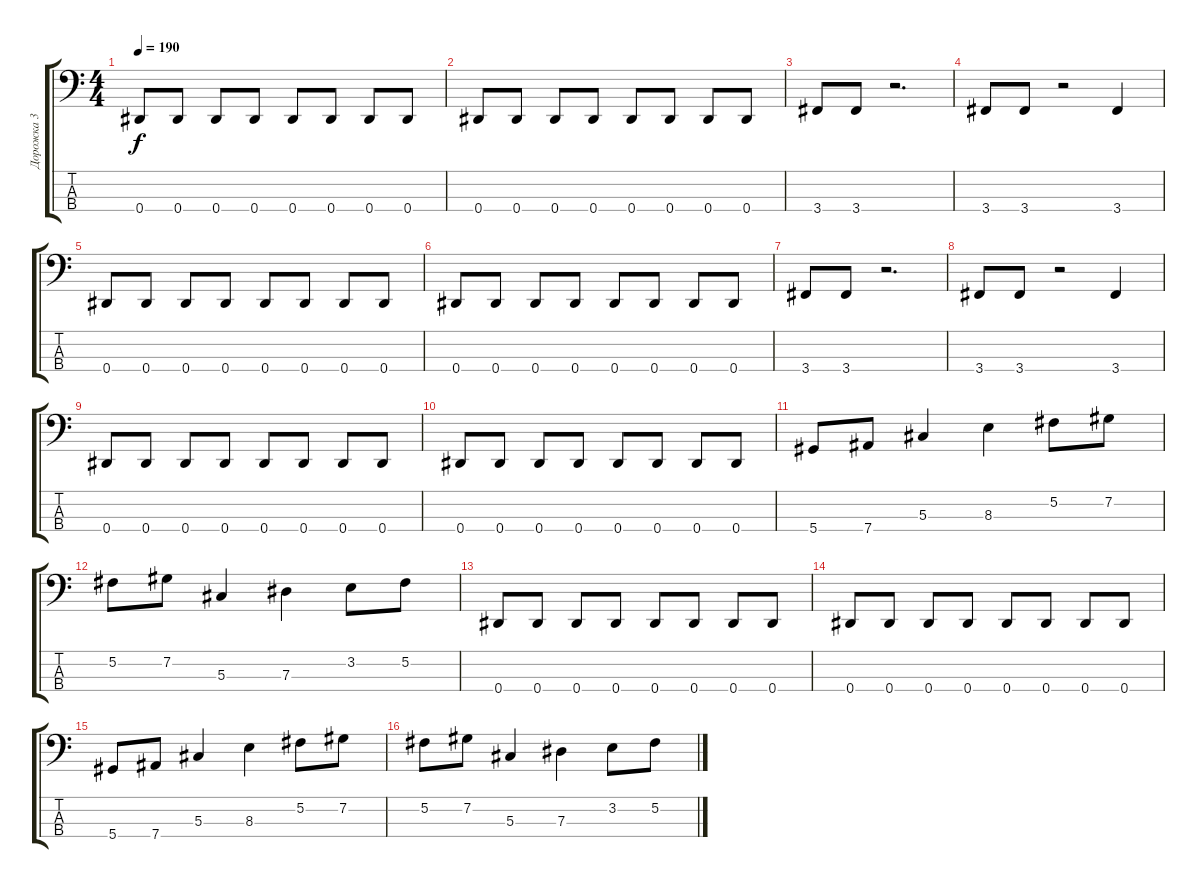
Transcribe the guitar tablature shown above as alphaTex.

\track ("Дорожка 3" "Дорожка 3") {instrument electricbasspick}
\staff {score tabs}
\tuning (Gb2 Db2 Ab1 Eb1) {hide}
\ts (4 4)
\tempo 190
\clef f4
\ks c
0.4.8{dy f} 0.4.8 0.4.8 0.4.8 0.4.8 0.4.8 0.4.8 0.4.8 |
0.4.8 0.4.8 0.4.8 0.4.8 0.4.8 0.4.8 0.4.8 0.4.8 |
3.4.8 3.4.8 r.2{d} |
3.4.8 3.4.8 r.2 3.4.4 |
0.4.8 0.4.8 0.4.8 0.4.8 0.4.8 0.4.8 0.4.8 0.4.8 |
0.4.8 0.4.8 0.4.8 0.4.8 0.4.8 0.4.8 0.4.8 0.4.8 |
3.4.8 3.4.8 r.2{d} |
3.4.8 3.4.8 r.2 3.4.4 |
0.4.8 0.4.8 0.4.8 0.4.8 0.4.8 0.4.8 0.4.8 0.4.8 |
0.4.8 0.4.8 0.4.8 0.4.8 0.4.8 0.4.8 0.4.8 0.4.8 |
5.4.8{volume 11} 7.4.8 5.3.4 8.3.4 5.2.8 7.2.8 |
5.2.8 7.2.8 5.3.4 7.3.4 3.2.8 5.2.8 |
0.4.8{volume 14} 0.4.8 0.4.8 0.4.8 0.4.8 0.4.8 0.4.8 0.4.8 |
0.4.8 0.4.8 0.4.8 0.4.8 0.4.8 0.4.8 0.4.8 0.4.8 |
5.4.8{volume 11} 7.4.8 5.3.4 8.3.4 5.2.8 7.2.8 |
5.2.8 7.2.8 5.3.4 7.3.4 3.2.8 5.2.8
